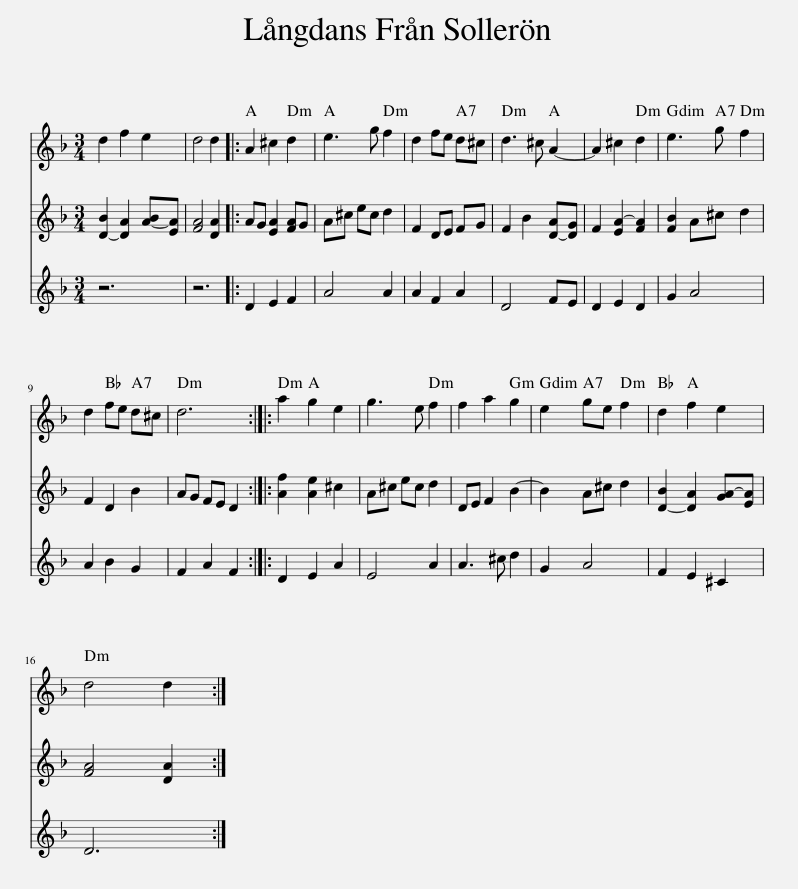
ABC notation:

X:1
%%score 1 2 3
L:1/8
M:3/4
I:linebreak $
K:Dmin
V:1 treble
V:2 treble
V:3 treble
V:1
 d2 f2 e2 | d4 d2 |: A2 ^c2 d2 | e3 g f2 | d2 fe d^c | %5
 d3 ^c A2- | A2 ^c2 d2 | e3 g f2 |$ d2 fe d^c | d6 :: %10
 a2 g2 e2 | g3 e f2 | f2 a2 g2 | e2 ge f2 | d2 f2 e2 |$ %15
 d4 d2 :| %16
V:2
 [D-B]2 [DA]2 [A-B][EA] | [FA]4 [DA]2 |: AG [EA]2 [FA]G | A^c ec d2 | F2 DE FG | %5
 F2 B2 [D-A][DG] | F2 [EA-]2 [FA]2 | [FB]2 A^c d2 |$ F2 D2 B2 | AG FE D2 :: %10
 [Af]2 [Ae]2 ^c2 | A^c ec d2 | DE F2 B2- | B2 A^c d2 | [D-B]2 [DA]2 [GA-][EA] |$ %15
 [FA]4 [DA]2 :| %16
V:3
 z6 | z6 |: D2 E2 F2 | A4 A2 | A2 F2 A2 | %5
 D4 FE | D2 E2 D2 | G2 A4 |$ A2 B2 G2 | F2 A2 F2 :: %10
 D2 E2 A2 | E4 A2 | A3 ^c d2 | G2 A4 | F2 E2 ^C2 |$ %15
 D6 :| %16
